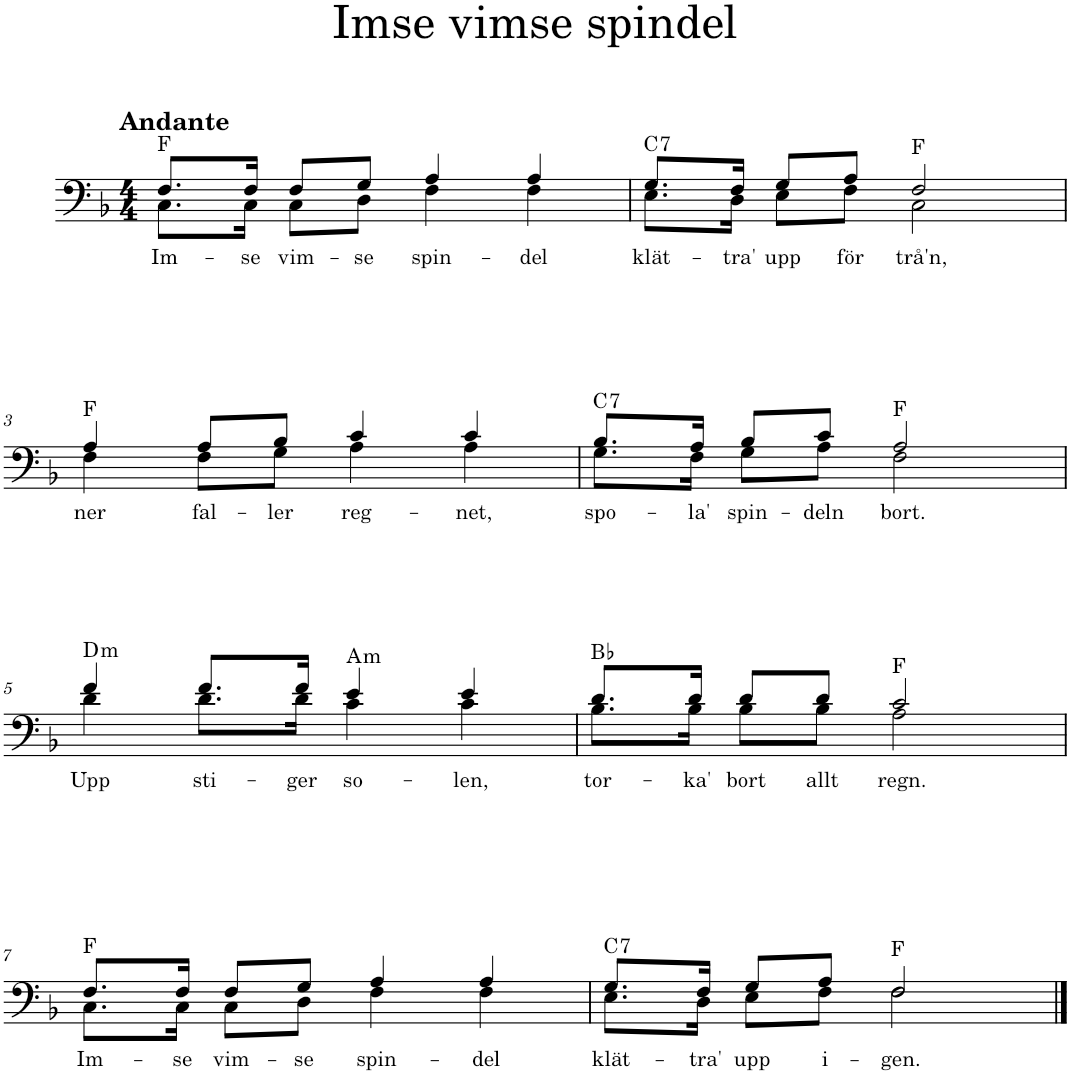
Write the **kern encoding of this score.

**kern	**text	**harte
*part1	*part1	*part1
*staff1	*staff1	*
*I"Men	*	*
*I'M.	*	*
*clefF4	*	*
*k[b-]	*	*
*M4/4	*	*
=1	=1	=1
!LO:TX:a:B:t=Andante	!	!
!	!LO:LY:b	!
*^	*	*
8.F/L	8.C\L	Im-	F:maj
!	!	!LO:LY:b	!
16F/Jk	16C\Jk	-se	.
!	!	!LO:LY:b	!
8F/L	8C\L	vim-	.
!	!	!LO:LY:b	!
8G/J	8D\J	-se	.
!	!	!LO:LY:b	!
4A/	4F\	spin-	.
!	!	!LO:LY:b	!
4A/	4F\	-del	.
=2	=2	=2	=2
!	!	!LO:LY:b	!LO:H:kt=7
8.G/L	8.E\L	klät-	C:7
!	!	!LO:LY:b	!
16F/Jk	16D\Jk	-tra'	.
!	!	!LO:LY:b	!
8G/L	8E\L	upp	.
!	!	!LO:LY:b	!
8A/J	8F\J	för	.
!	!	!LO:LY:b	!
2F/	2C\	trå'n,	F:maj
!!LO:LB:g=z	!!
=3	=3	=3	=3
!	!	!LO:LY:b	!
4A/	4F\	ner	F:maj
!	!	!LO:LY:b	!
8A/L	8F\L	fal-	.
!	!	!LO:LY:b	!
8B-/J	8G\J	-ler	.
!	!	!LO:LY:b	!
4c/	4A\	reg-	.
!	!	!LO:LY:b	!
4c/	4A\	-net,	.
=4	=4	=4	=4
!	!	!LO:LY:b	!LO:H:kt=7
8.B-/L	8.G\L	spo-	C:7
!	!	!LO:LY:b	!
16A/Jk	16F\Jk	-la'	.
!	!	!LO:LY:b	!
8B-/L	8G\L	spin-	.
!	!	!LO:LY:b	!
8c/J	8A\J	-deln	.
!	!	!LO:LY:b	!
2A/	2F\	bort.	F:maj
!!LO:LB:g=z	!!
=5	=5	=5	=5
!	!	!LO:LY:b	!LO:H:kt=m
4f/	4d\	Upp	D:min
!	!	!LO:LY:b	!
8.f/L	8.d\L	sti-	.
!	!	!LO:LY:b	!
16f/Jk	16d\Jk	-ger	.
!	!	!LO:LY:b	!LO:H:kt=m
4e/	4c\	so-	A:min
!	!	!LO:LY:b	!
4e/	4c\	-len,	.
=6	=6	=6	=6
!	!	!LO:LY:b	!
8.d/L	8.B-\L	tor-	Bb:maj
!	!	!LO:LY:b	!
16d/Jk	16B-\Jk	-ka'	.
!	!	!LO:LY:b	!
8d/L	8B-\L	bort	.
!	!	!LO:LY:b	!
8d/J	8B-\J	allt	.
!	!	!LO:LY:b	!
2c/	2A\	regn.	F:maj
!!LO:LB:g=z	!!
=7	=7	=7	=7
!	!	!LO:LY:b	!
8.F/L	8.C\L	Im-	F:maj
!	!	!LO:LY:b	!
16F/Jk	16C\Jk	-se	.
!	!	!LO:LY:b	!
8F/L	8C\L	vim-	.
!	!	!LO:LY:b	!
8G/J	8D\J	-se	.
!	!	!LO:LY:b	!
4A/	4F\	spin-	.
!	!	!LO:LY:b	!
4A/	4F\	-del	.
=8	=8	=8	=8
!	!	!LO:LY:b	!LO:H:kt=7
8.G/L	8.E\L	klät-	C:7
!	!	!LO:LY:b	!
16F/Jk	16D\Jk	-tra'	.
!	!	!LO:LY:b	!
8G/L	8E\L	upp	.
!	!	!LO:LY:b	!
8A/J	8F\J	i-	.
!	!	!LO:LY:b	!
2F/	2F\	-gen.	F:maj
*v	*v	*	*
==	==	==
*-	*-	*-
